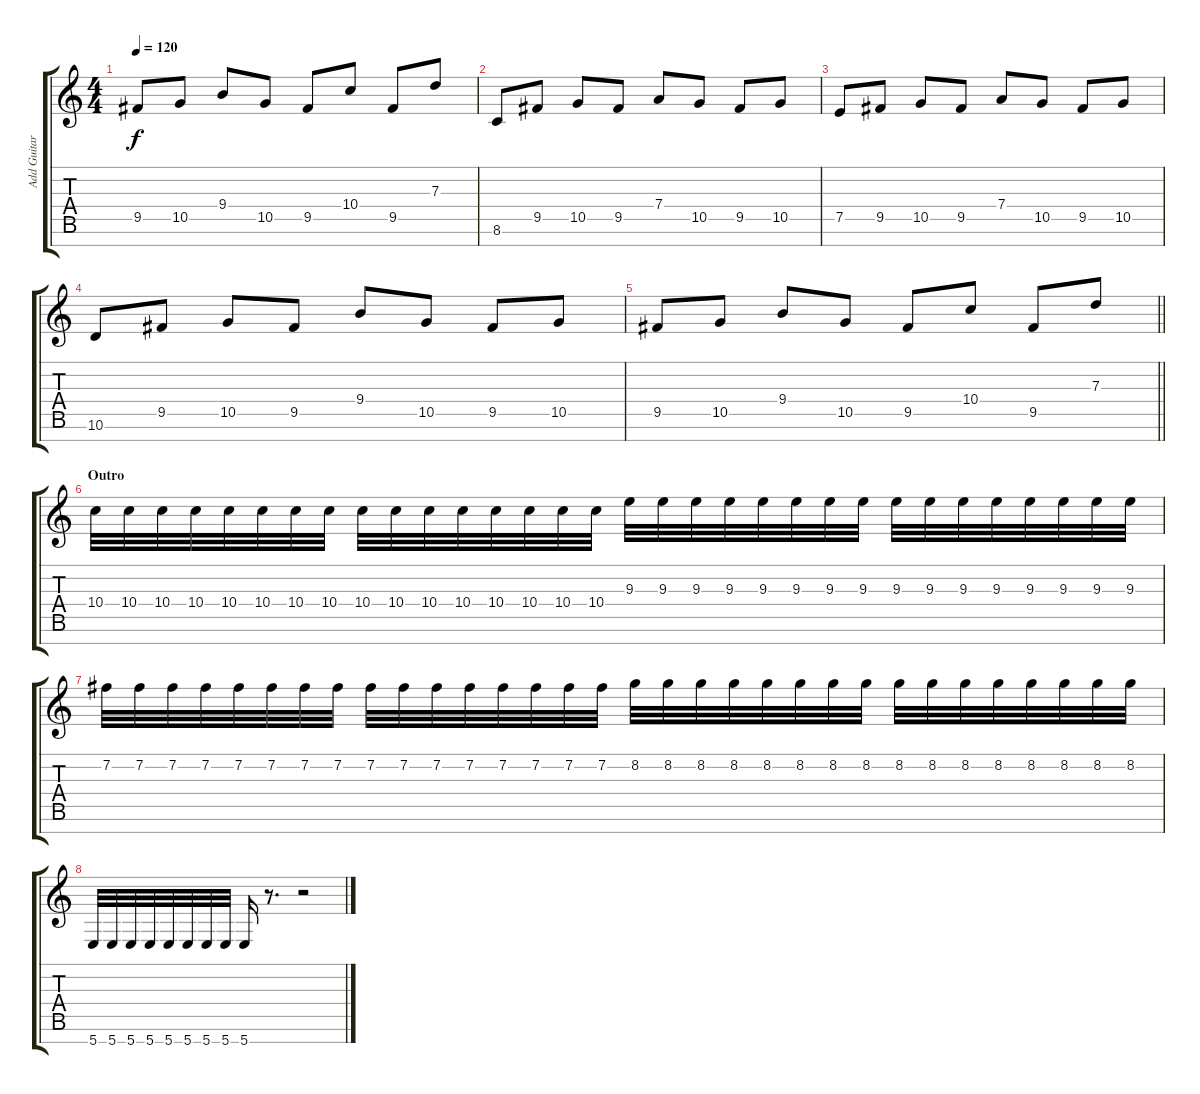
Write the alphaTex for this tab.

\track ("Add Guitar" "Add Guitar") {instrument distortionguitar}
\staff {score tabs}
\tuning (E4 B3 G3 D3 A2 E2 B1) {hide}
\ts (4 4)
\tempo 120
\clef g2
\ks c
9.5.8{dy f} 10.5.8 9.4.8 10.5.8 9.5.8 10.4.8 9.5.8 7.3.8 |
8.6.8 9.5.8 10.5.8 9.5.8 7.4.8 10.5.8 9.5.8 10.5.8 |
7.5.8 9.5.8 10.5.8 9.5.8 7.4.8 10.5.8 9.5.8 10.5.8 |
10.6.8 9.5.8 10.5.8 9.5.8 9.4.8 10.5.8 9.5.8 10.5.8 |
\barLineRight lightlight
9.5.8 10.5.8 9.4.8 10.5.8 9.5.8 10.4.8 9.5.8 7.3.8 |
\section ("" "Outro")
10.4.32 10.4.32 10.4.32 10.4.32 10.4.32 10.4.32 10.4.32 10.4.32 10.4.32 10.4.32 10.4.32 10.4.32 10.4.32 10.4.32 10.4.32 10.4.32 9.3.32 9.3.32 9.3.32 9.3.32 9.3.32 9.3.32 9.3.32 9.3.32 9.3.32 9.3.32 9.3.32 9.3.32 9.3.32 9.3.32 9.3.32 9.3.32 |
7.2.32 7.2.32 7.2.32 7.2.32 7.2.32 7.2.32 7.2.32 7.2.32 7.2.32 7.2.32 7.2.32 7.2.32 7.2.32 7.2.32 7.2.32 7.2.32 8.2.32 8.2.32 8.2.32 8.2.32 8.2.32 8.2.32 8.2.32 8.2.32 8.2.32 8.2.32 8.2.32 8.2.32 8.2.32 8.2.32 8.2.32 8.2.32 |
5.7.32 5.7.32 5.7.32 5.7.32 5.7.32 5.7.32 5.7.32 5.7.32 5.7.16 r.8{d} r.2
